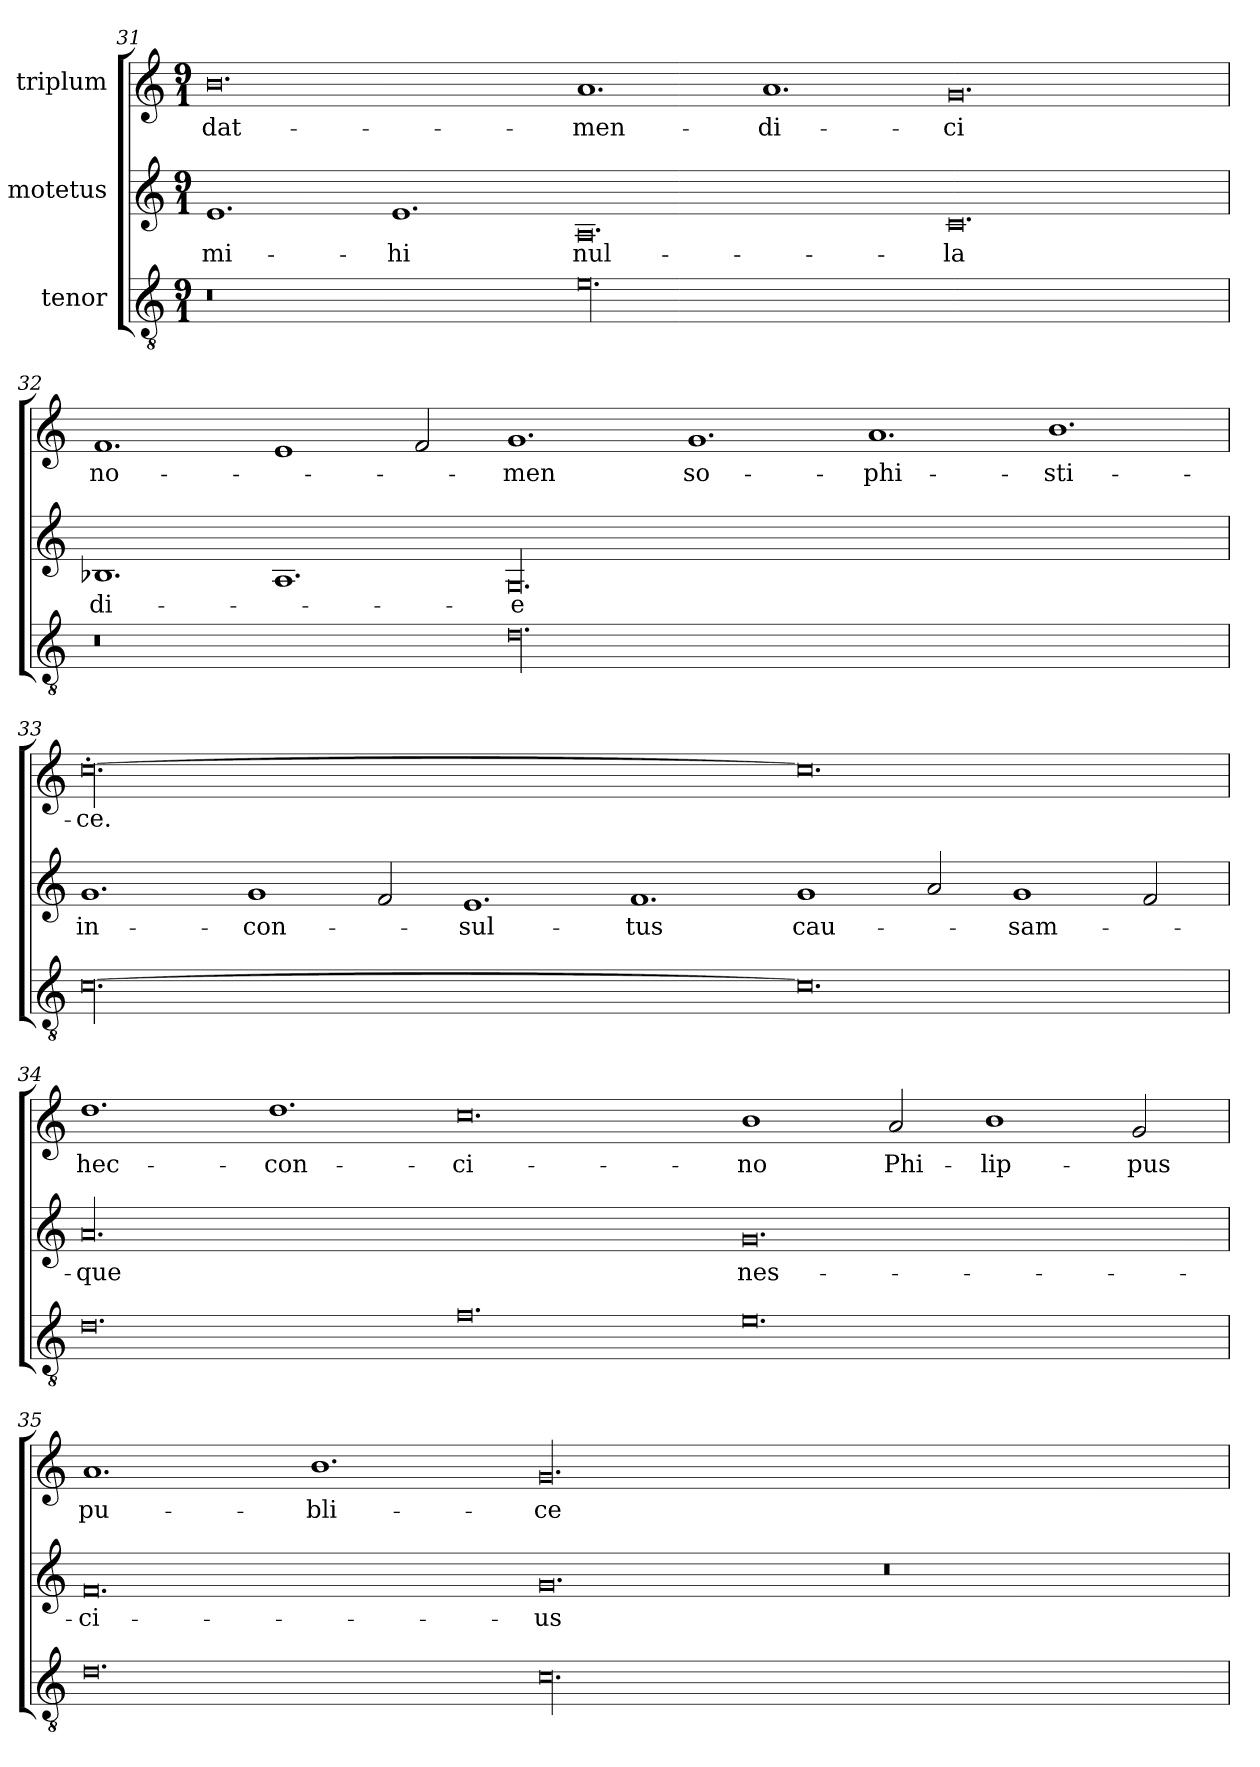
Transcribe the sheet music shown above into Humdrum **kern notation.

**kern	**kern	**text	**kern	**text
*part3	*part2	*part2	*part1	*part1
*staff3	*staff2	*staff2	*staff1	*staff1
*I"tenor	*I"motetus	*	*I"triplum	*
*clefGv2	*clefG2	*	*clefG2	*
*k[]	*k[]	*	*k[]	*
*C:	*C:	*	*C:	*
*M9/1	*M9/1	*	*M9/1	*
=31	=31	=31	=31	=31
0.r	1.e/	mi-	0.b\	dat-
.	1.e/	-hi	.	.
00.e\	0.A/	nul-	1.a/	men-
.	.	.	1.a/	-di-
.	0.c/	-la	0.g/	-ci
=32	=32	=32	=32	=32
0.r	1.B-X/	di-	1.f/	no-
.	1.A/	.	1e/	.
.	.	.	2f/	.
00.d\	00.G/	-e	1.g/	-men
.	.	.	1.g/	so-
.	.	.	1.a/	-phi-
.	.	.	1.b\	-sti-
=33	=33	=33	=33	=33
[00.c\	1.g/	in-	[00.cc'\	-ce.
.	1g/	-con-	.	.
.	2f/	.	.	.
.	1.e/	-sul-	.	.
.	1.f/	-tus	.	.
0.c\]	1g/	cau-	0.cc\]	.
.	2a/	.	.	.
.	1g/	-sam-	.	.
.	2f/	.	.	.
=34	=34	=34	=34	=34
0.d\	00.a/	-que	1.dd\	hec-
.	.	.	1.dd\	con-
0.f\	.	.	0.cc\	-ci-
0.e\	0.g/	nes-	1b\	-no
.	.	.	2a/	Phi-
.	.	.	1b\	-lip-
.	.	.	2g/	-pus
=35	=35	=35	=35	=35
0.d\	0.f/	-ci-	1.a/	pu-
.	.	.	1.b\	-bli-
00.c\	0.g/	-us	00.g/	-ce
.	0.r	.	.	.
=	=	=	=	=
*-	*-	*-	*-	*-
